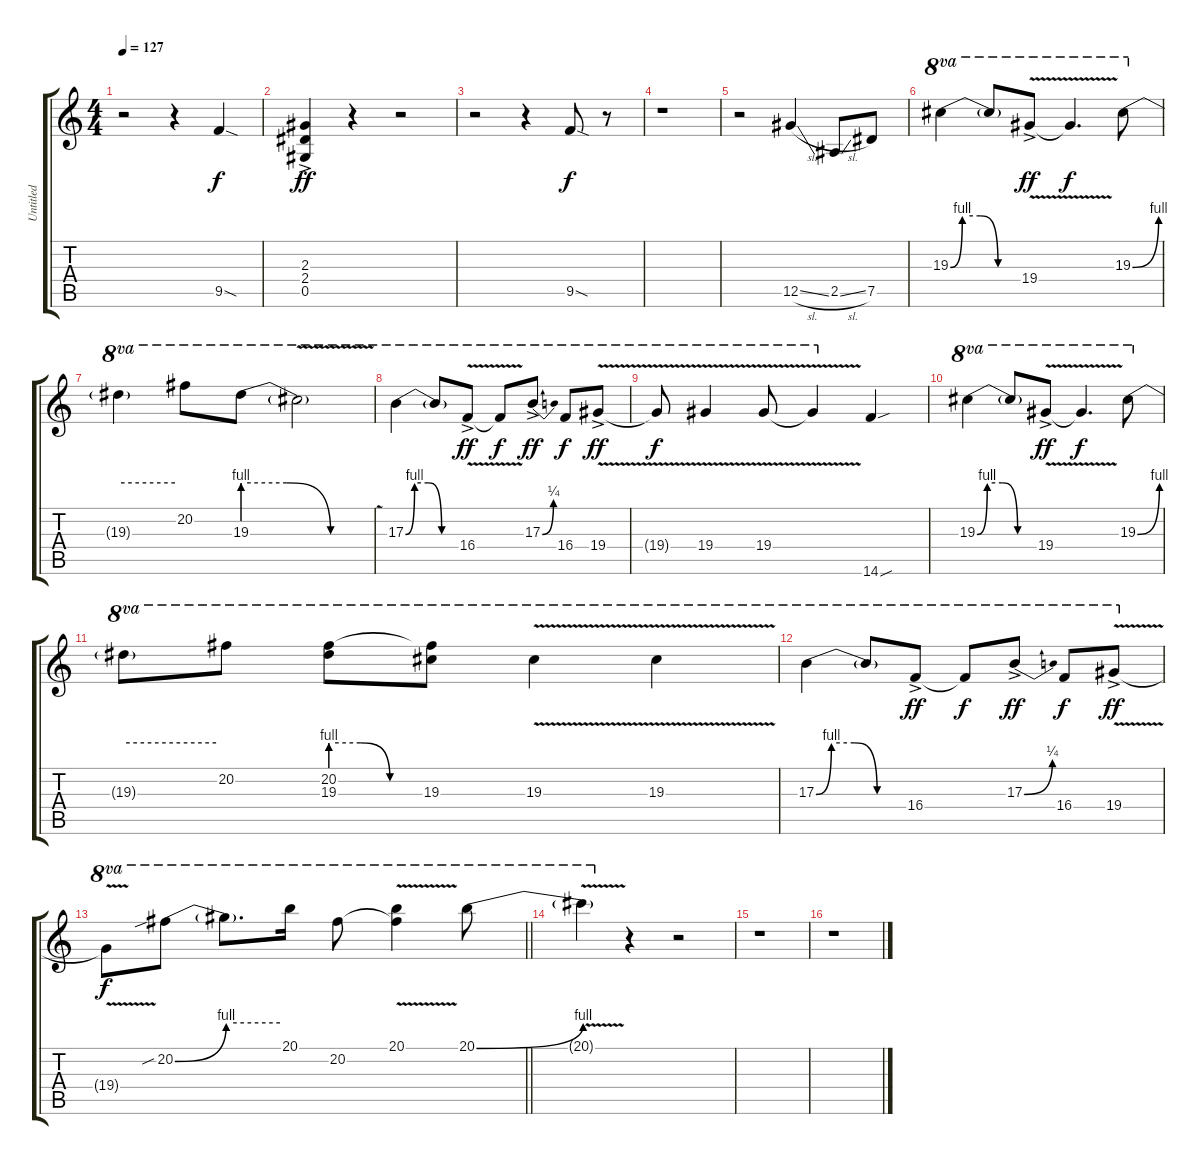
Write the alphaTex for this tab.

\track ("Untitled" "Untitled") {instrument overdrivenguitar}
\staff {score tabs}
\tuning (Eb4 Bb3 Gb3 Db3 Ab2 Eb2) {hide}
\ts (4 4)
\tempo 127
\clef g2
\ks c
r.2{dy f instrument overdrivenguitar} r.4 9.5{sod}.4 |
(2.3{ac} 2.4{ac} 0.5{ac}).4{dy ff} r.4 r.2 |
r.2 r.4 9.5{sod}.8{dy f} r.8 |
r.1 |
r.2 12.5{sl}.4 2.5{sl}.8 7.5.8 |
19.3{be (custom 0 0 10 4 25 4 40 0 60 0)}.4{ot 8va} 19.3{t}.8{ot 8va} 19.4{v ac}.8{ot 8va dy ff} 19.4{v t}.4{d ot 8va dy f} 19.3{be (bend 0 0 60 4)}.8{ot 8va} |
19.3{be (hold 0 4 60 4) t}.4{ot 8va} 20.2.8{ot 8va} 19.3{be (custom 0 4 20 4 40 0 60 0)}.8{ot 8va} 19.3{v t}.2{ot 8va} |
17.3{be (custom 0 0 10 4 25 4 40 0 60 0)}.4{ot 8va} 17.3{t}.8{ot 8va} 16.4{v ac}.8{ot 8va dy ff} 16.4{v t}.8{ot 8va dy f} 17.3{be (bend 0 0 60 1) ac}.8{ot 8va dy ff} 16.4.8{ot 8va dy f} 19.4{v ac}.8{ot 8va dy ff} |
19.4{v t}.8{ot 8va dy f} 19.4{v}.4{ot 8va} 19.4{v}.8{ot 8va} 19.4{v t}.4{ot 8va} 14.6{sou}.4 |
19.3{be (custom 0 0 10 4 25 4 40 0 60 0)}.4{ot 8va} 19.3{t}.8{ot 8va} 19.4{v ac}.8{ot 8va dy ff} 19.4{v t}.4{d ot 8va dy f} 19.3{be (bend 0 0 60 4)}.8{ot 8va} |
19.3{be (hold 0 4 60 4) t}.8{ot 8va} 20.2.8{ot 8va} (20.2 19.3{be (custom 0 4 20 4 40 0 60 0)}).8{ot 8va} (20.2{t} 19.3).8{ot 8va} 19.3{v}.4{ot 8va} 19.3{v}.4{ot 8va} |
17.3{be (custom 0 0 10 4 25 4 40 0 60 0)}.4{ot 8va} 17.3{t}.8{ot 8va} 16.4{ac}.8{ot 8va dy ff} 16.4{t}.8{ot 8va dy f} 17.3{be (bend 0 0 60 1) ac}.8{ot 8va dy ff} 16.4.8{ot 8va dy f} 19.4{v ac}.8{ot 8va dy ff} |
\barLineRight lightlight
19.4{t}.8{ot 8va dy f} 20.2{be (bend 0 0 60 4) sib}.8{ot 8va} 20.2{be (hold 0 4 60 4) t}.8{d ot 8va} 20.1.16{ot 8va} 20.2.8{ot 8va} (20.1{v} 20.2{v t}).4{ot 8va} 20.1{be (bend 0 0 60 4)}.8{ot 8va} |
20.1{v t}.4{ot 8va} r.4 r.2 |
r.1 |
r.1
